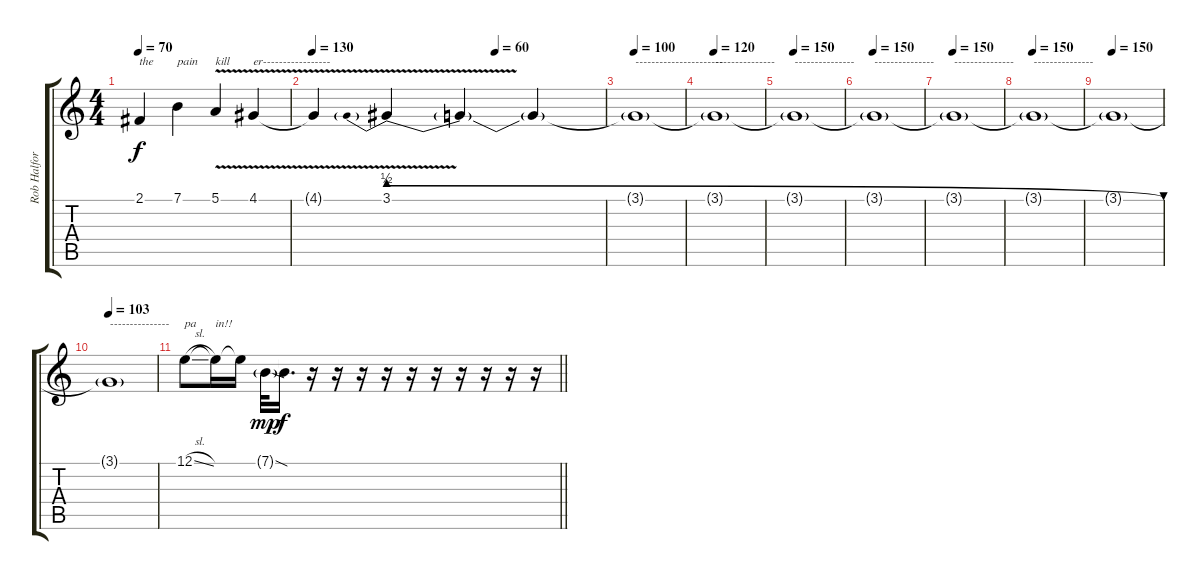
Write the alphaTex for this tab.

\track ("Rob Halford" "Rob Halfor") {instrument violin}
\staff {score tabs}
\tuning (E4 B3 G3 D3 A2 E2) {hide}
\ts (4 4)
\tempo 70
\clef g2
\ks c
2.1.4{txt "the" dy f} 7.1.4{txt "pain"} 5.1{v}.4{txt "kill"} 4.1{v}.4{txt "er-----------------"} |
\tempo 130
\tempo (60 0.625)
4.1{t}.4 3.1{be (prebendrelease 0 2 60 0) v}.4 3.1{t}.4 3.1{t}.4 |
\tempo 100
3.1{t}.1{txt "----------------------"} |
\tempo 120
3.1{t}.1{txt "---------------"} |
\tempo 150
3.1{t}.1{txt "---------------"} |
\tempo 150
3.1{t}.1{txt "---------------"} |
\tempo 150
3.1{t}.1{txt "---------------"} |
\tempo 150
3.1{t}.1{txt "---------------"} |
\tempo 150
3.1{t}.1 |
\tempo 103
3.1{t}.1{txt "---------------"} |
\barLineRight lightlight
12.1{sl}.8{txt "pa"} 12.1{t}.16{txt "in!!"} 12.1{t}.16 7.1{sod g}.32{dy mp} 7.1{t}.16{d dy f} r.16 r.16 r.16 r.16 r.16 r.16 r.16 r.16 r.16 r.16
